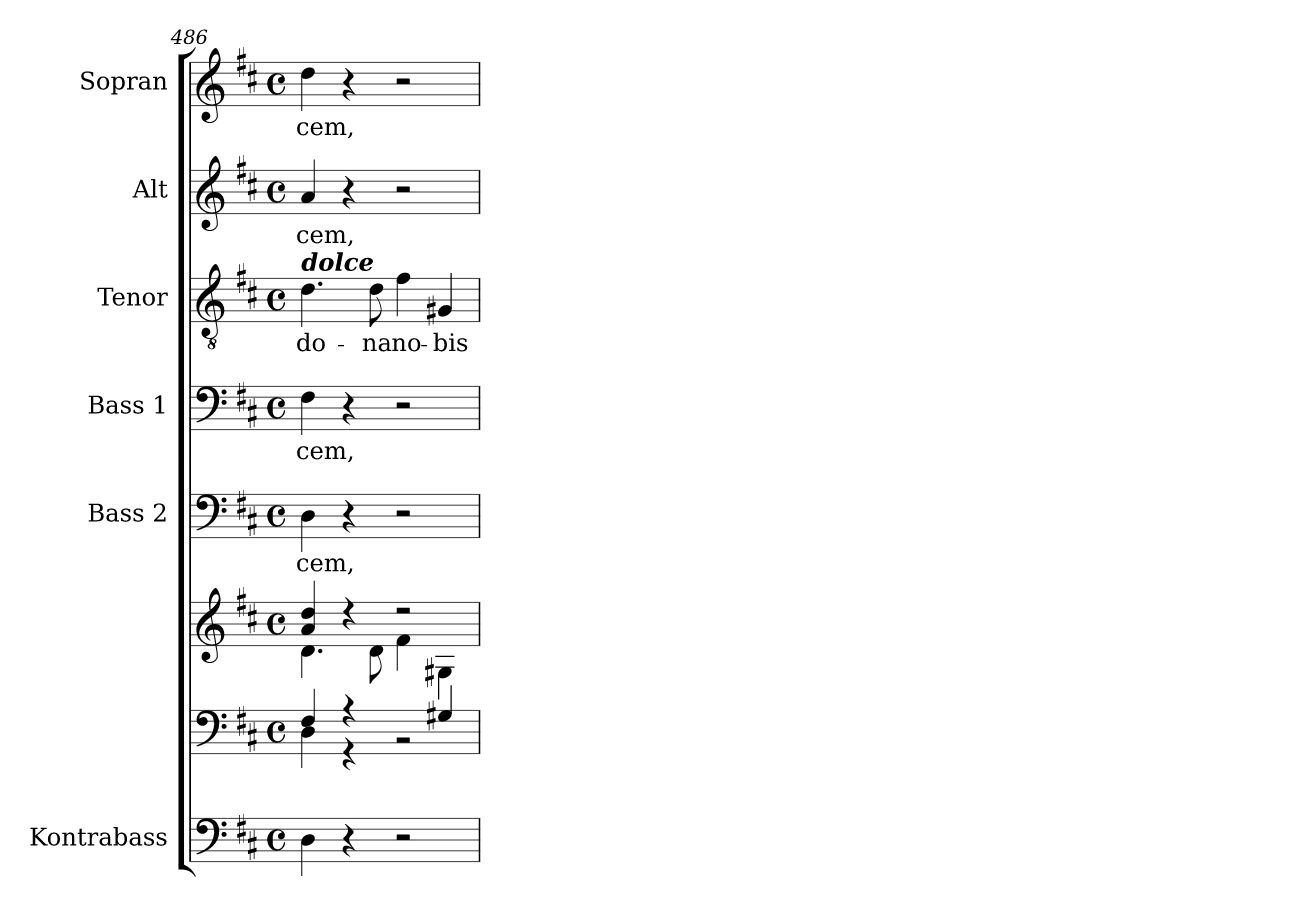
**kern	**kern	**kern	**kern	**text	**kern	**text	**kern	**text	**kern	**text	**kern	**text
*part7	*part6	*part6	*part5	*part5	*part4	*part4	*part3	*part3	*part2	*part2	*part1	*part1
*staff8	*staff7	*staff6	*staff5	*staff5	*staff4	*staff4	*staff3	*staff3	*staff2	*staff2	*staff1	*staff1
*I"Kontrabass	*	*	*I"Bass 2	*	*I"Bass 1	*	*I"Tenor	*	*I"Alt	*	*I"Sopran	*
*I'Kb.	*	*	*I'B. 2	*	*I'B. 1	*	*I'T.	*	*I'A.	*	*I'S.	*
*clefF4	*clefF4	*clefG2	*clefF4	*	*clefF4	*	*clefGv2	*	*clefG2	*	*clefG2	*
*ITrd7c12	*	*	*	*	*	*	*	*	*	*	*	*
*k[f#c#]	*k[f#c#]	*k[f#c#]	*k[f#c#]	*	*k[f#c#]	*	*k[f#c#]	*	*k[f#c#]	*	*k[f#c#]	*
*D:	*D:	*D:	*D:	*	*D:	*	*D:	*	*D:	*	*D:	*
*M4/4	*M4/4	*M4/4	*M4/4	*	*M4/4	*	*M4/4	*	*M4/4	*	*M4/4	*
*met(c)	*met(c)	*met(c)	*met(c)	*	*met(c)	*	*met(c)	*	*met(c)	*	*met(c)	*
=486	=486	=486	=486	=486	=486	=486	=486	=486	=486	=486	=486	=486
*	*^	*^	*	*	*	*	*	*	*	*	*	*
!	!	!	!	!	!	!	!	!	!LO:TX:a:Bi:t=dolce	!	!	!	!	!
!	!	!	!	!	!	!LO:LY:b	!	!LO:LY:b	!	!LO:LY:b	!	!LO:LY:b	!	!LO:LY:b
4DD\	4F#/	4D\	4a/ 4dd/	4.d\	4D\	-cem,	4F#\	-cem,	4.d\	do-	4a/	-cem,	4dd\	-cem,
4r	4r	4r	4r	.	4r	.	4r	.	.	.	4r	.	4r	.
!	!	!	!	!	!	!	!	!	!	!LO:LY:b	!	!	!	!
.	.	.	.	8d\	.	.	.	.	8d\	-na	.	.	.	.
!	!	!	!	!	!	!	!	!	!	!LO:LY:b	!	!	!	!
2r	4ryy	2r	2r	4f#\	2r	.	2r	.	4f#\	no-	2r	.	2r	.
!	!	!	!	!	!	!	!	!	!	!LO:LY:b	!	!	!	!
.	4G#X/	.	.	4G#X\	.	.	.	.	4G#X/	-bis	.	.	.	.
*	*v	*v	*	*	*	*	*	*	*	*	*	*	*	*
*	*	*v	*v	*	*	*	*	*	*	*	*	*	*
=	=	=	=	=	=	=	=	=	=	=	=	=
*-	*-	*-	*-	*-	*-	*-	*-	*-	*-	*-	*-	*-
